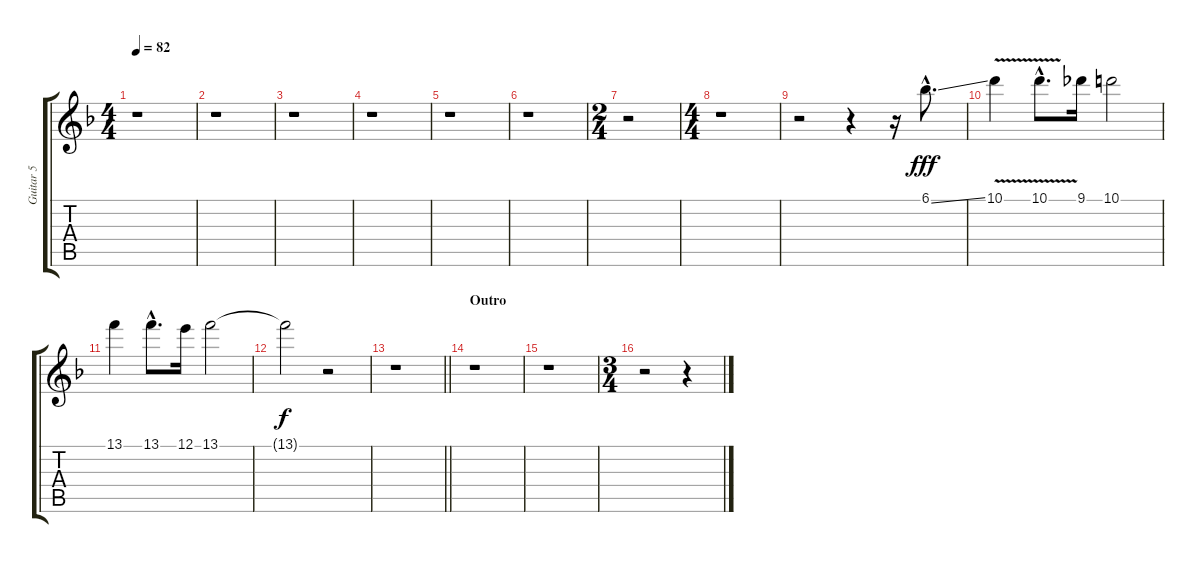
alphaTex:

\track ("Guitar 5" "Guitar 5") {instrument distortionguitar}
\staff {score tabs}
\tuning (E4 B3 G3 D3 A2 E2) {hide}
\ts (4 4)
\tempo 82
\clef g2
\ks f
r.1{dy fff} |
r.1 |
r.1 |
r.1 |
r.1 |
r.1 |
\ts (2 4)
r.2 |
\ts (4 4)
r.1 |
r.2 r.4 r.16 6.1{ss hac}.8{d} |
10.1{v}.4 10.1{v hac}.8{d} 9.1.16 10.1.2 |
13.1.4 13.1{hac}.8{d} 12.1.16 13.1.2 |
13.1{t}.2{dy f} r.2 |
\barLineRight lightlight
r.1 |
\section ("" "Outro")
r.1 |
r.1 |
\ts (3 4)
r.2 r.4
